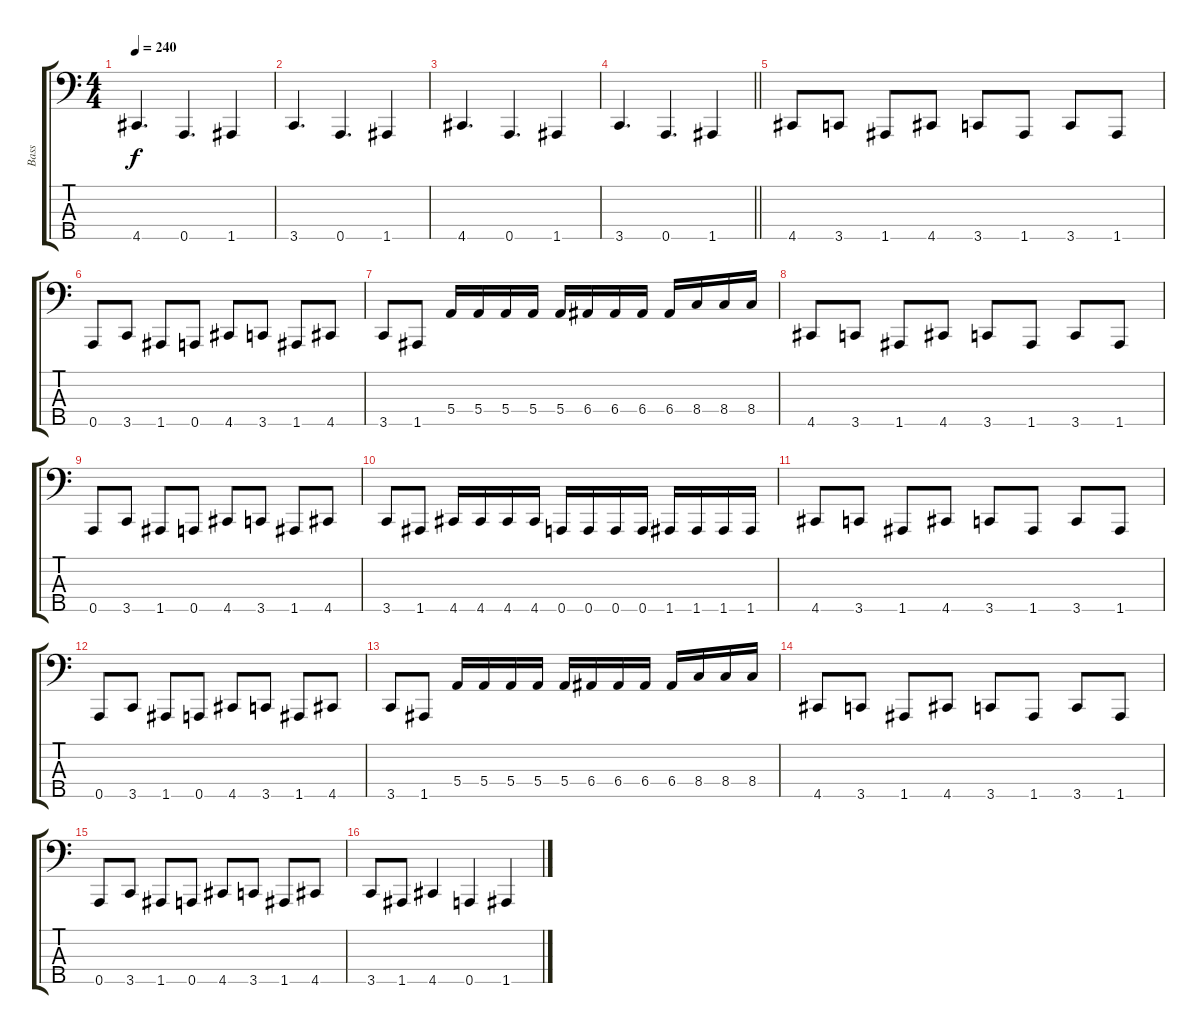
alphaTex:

\track ("Bass" "Bass") {instrument electricbassfinger}
\staff {score tabs}
\tuning (G2 D2 A1 E1 A0) {hide}
\ts (4 4)
\tempo 240
\clef f4
\ks c
4.5.4{d dy f} 0.5.4{d} 1.5.4 |
3.5.4{d} 0.5.4{d} 1.5.4 |
4.5.4{d} 0.5.4{d} 1.5.4 |
\barLineRight lightlight
3.5.4{d} 0.5.4{d} 1.5.4 |
\section ("" "")
4.5.8 3.5.8 1.5.8 4.5.8 3.5.8 1.5.8 3.5.8 1.5.8 |
0.5.8 3.5.8 1.5.8 0.5.8 4.5.8 3.5.8 1.5.8 4.5.8 |
3.5.8 1.5.8 5.4.16 5.4.16 5.4.16 5.4.16 5.4.16 6.4.16 6.4.16 6.4.16 6.4.16 8.4.16 8.4.16 8.4.16 |
4.5.8 3.5.8 1.5.8 4.5.8 3.5.8 1.5.8 3.5.8 1.5.8 |
0.5.8 3.5.8 1.5.8 0.5.8 4.5.8 3.5.8 1.5.8 4.5.8 |
3.5.8 1.5.8 4.5.16 4.5.16 4.5.16 4.5.16 0.5.16 0.5.16 0.5.16 0.5.16 1.5.16 1.5.16 1.5.16 1.5.16 |
4.5.8 3.5.8 1.5.8 4.5.8 3.5.8 1.5.8 3.5.8 1.5.8 |
0.5.8 3.5.8 1.5.8 0.5.8 4.5.8 3.5.8 1.5.8 4.5.8 |
3.5.8 1.5.8 5.4.16 5.4.16 5.4.16 5.4.16 5.4.16 6.4.16 6.4.16 6.4.16 6.4.16 8.4.16 8.4.16 8.4.16 |
4.5.8 3.5.8 1.5.8 4.5.8 3.5.8 1.5.8 3.5.8 1.5.8 |
0.5.8 3.5.8 1.5.8 0.5.8 4.5.8 3.5.8 1.5.8 4.5.8 |
3.5.8 1.5.8 4.5.4 0.5.4 1.5.4
